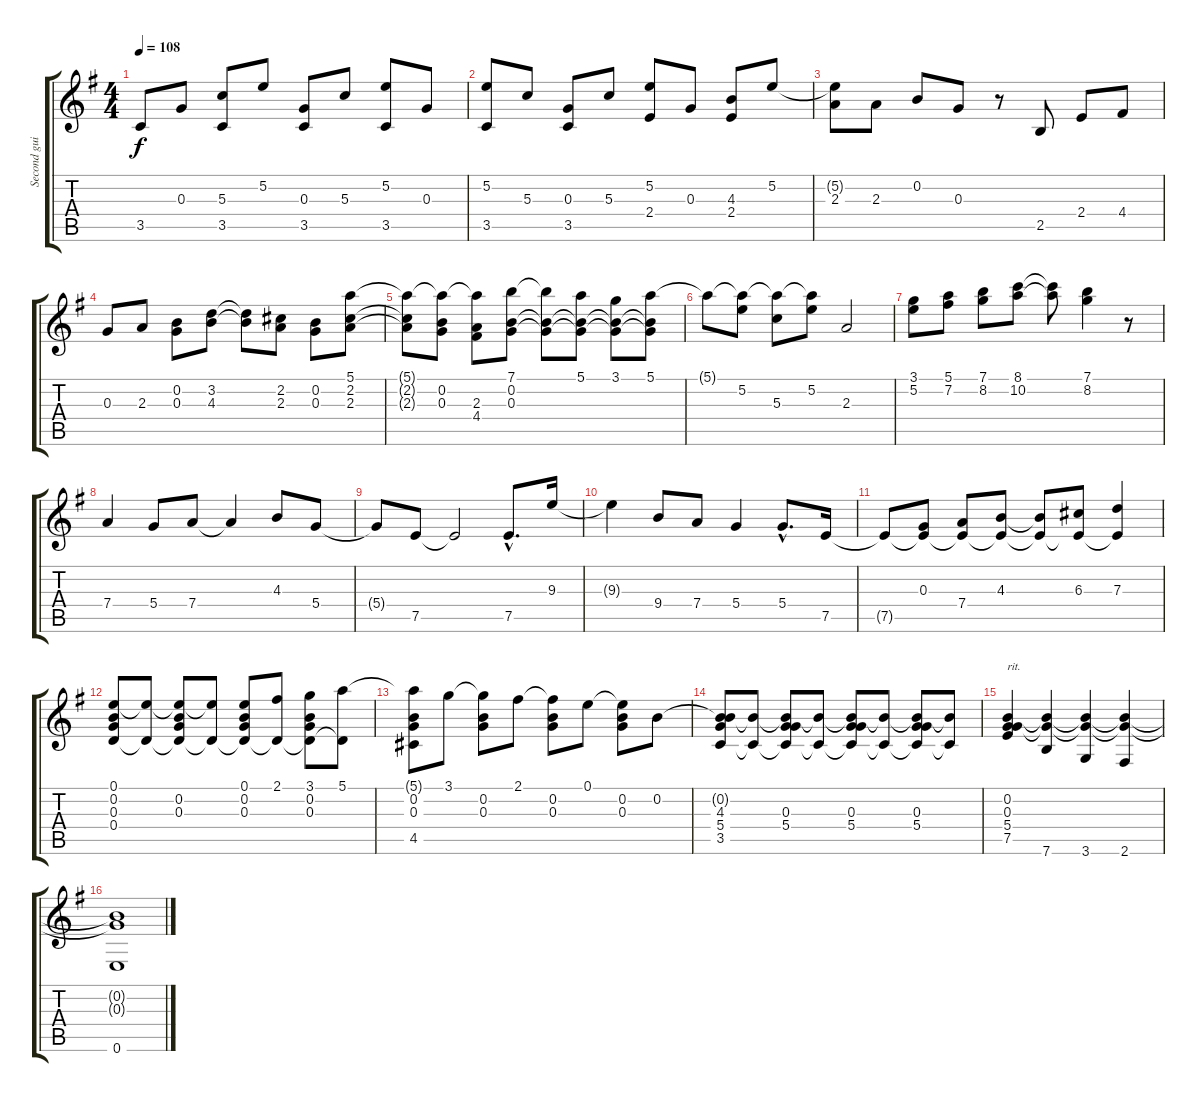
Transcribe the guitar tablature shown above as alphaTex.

\track ("Second guitar" "Second gui") {instrument acousticguitarnylon}
\staff {score tabs}
\tuning (E4 B3 G3 D3 A2 E2) {hide}
\ts (4 4)
\tempo 108
\clef g2
\ks g
3.5.8{dy f} 0.3.8 (5.3 3.5).8 5.2.8 (0.3 3.5).8 5.3.8 (5.2 3.5).8 0.3.8 |
(5.2 3.5).8 5.3.8 (0.3 3.5).8 5.3.8 (5.2 2.4).8 0.3.8 (4.3 2.4).8 5.2.8 |
(5.2{t} 2.3).8 2.3.8 0.2.8 0.3.8 r.8 2.5.8 2.4.8 4.4.8 |
0.3.8 2.3.8 (0.2 0.3).8 (3.2 4.3).8 (3.2{t} 4.3{t}).8 (2.2 2.3).8 (0.2 0.3).8 (5.1 2.2 2.3).8 |
(5.1{t} 2.2{t} 2.3{t}).8 (5.1{t} 0.2 0.3).8 (5.1{t} 2.3 4.4).8 (7.1 0.2 0.3).8 (7.1{t} 0.2{t} 0.3{t}).8 (5.1 0.2{t} 0.3{t}).8 (3.1 0.2{t} 0.3{t}).8 (5.1 0.2{t} 0.3{t}).8 |
5.1{t}.8 (5.1{t} 5.2).8 (5.1{t} 5.3).8 (5.1{t} 5.2).8 2.3.2 |
(3.1 5.2).8 (5.1 7.2).8 (7.1 8.2).8 (8.1 10.2).8 (8.1{t} 10.2{t}).8 (7.1 8.2).4 r.8 |
7.4.4 5.4.8 7.4.8 7.4{t}.4 4.3.8 5.4.8 |
5.4{t}.8 7.5.8 7.5{t}.2 7.5{hac}.8{d} 9.3.16 |
9.3{t}.4 9.4.8 7.4.8 5.4.4 5.4{hac}.8{d} 7.5.16 |
7.5{t}.8 (0.3 7.5{t}).8 (7.4 7.5{t}).8 (4.3 7.5{t}).8 (4.3{t} 7.5{t}).8 (6.3 7.5{t}).8 (7.3 7.5{t}).4 |
(0.1 0.2 0.3 0.4).8 (0.1{t} 0.4{t}).8 (0.1{t} 0.2 0.3 0.4{t}).8 (0.1{t} 0.4{t}).8 (0.1 0.2 0.3 0.4{t}).8 (2.1 0.4{t}).8 (3.1 0.2 0.3 0.4{t}).8 (5.1 0.4{t}).8 |
(5.1{t} 0.2 0.3 4.5).8 3.1.8 (3.1{t} 0.2 0.3).8 2.1.8 (2.1{t} 0.2 0.3).8 0.1.8 (0.1{t} 0.2 0.3).8 0.2.8 |
(0.2{t} 4.3 5.4 3.5).8 (0.2{t} 3.5{t}).8 (0.2{t} 0.3 5.4 3.5{t}).8 (0.2{t} 3.5{t}).8 (0.2{t} 0.3 5.4 3.5{t}).8 (0.2{t} 3.5{t}).8 (0.2{t} 0.3 5.4 3.5{t}).8 (0.2{t} 3.5{t}).8 |
(0.2 0.3 5.4 7.5).4{txt "rit."} (0.2{t} 0.3{t} 7.6).4 (0.2{t} 0.3{t} 3.6).4 (0.2{t} 0.3{t} 2.6).4 |
(0.2{t} 0.3{t} 0.6).1
